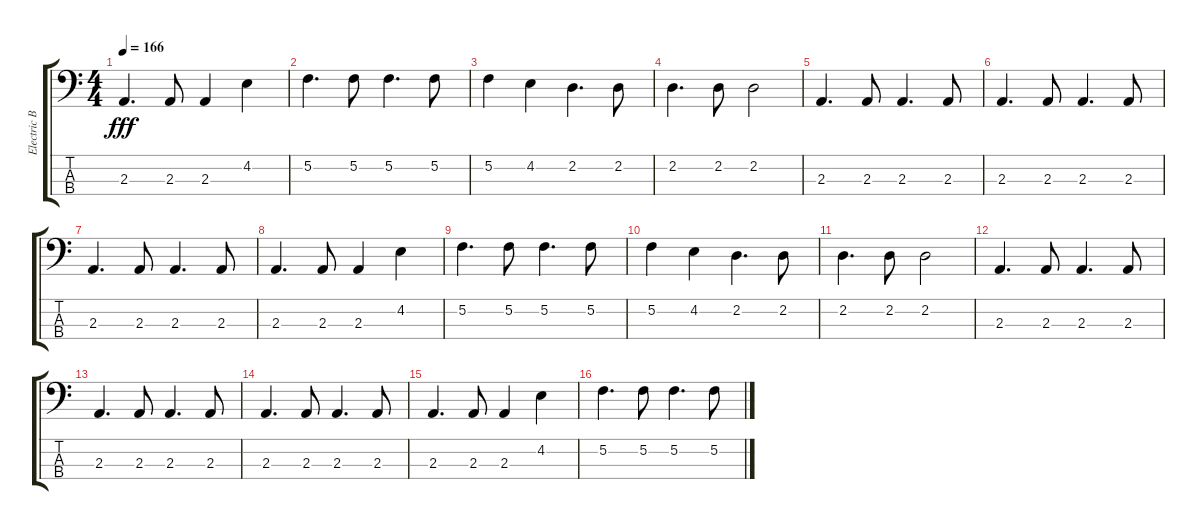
\track ("Electric Bass" "Electric B") {instrument electricbassfinger}
\staff {score tabs}
\tuning (F2 C2 G1 C1) {hide}
\ts (4 4)
\tempo 166
\clef f4
\ks c
2.3.4{d dy fff} 2.3.8 2.3.4 4.2.4 |
5.2.4{d} 5.2.8 5.2.4{d} 5.2.8 |
5.2.4 4.2.4 2.2.4{d} 2.2.8 |
2.2.4{d} 2.2.8 2.2.2 |
2.3.4{d} 2.3.8 2.3.4{d} 2.3.8 |
2.3.4{d} 2.3.8 2.3.4{d} 2.3.8 |
2.3.4{d} 2.3.8 2.3.4{d} 2.3.8 |
2.3.4{d} 2.3.8 2.3.4 4.2.4 |
5.2.4{d} 5.2.8 5.2.4{d} 5.2.8 |
5.2.4 4.2.4 2.2.4{d} 2.2.8 |
2.2.4{d} 2.2.8 2.2.2 |
2.3.4{d} 2.3.8 2.3.4{d} 2.3.8 |
2.3.4{d} 2.3.8 2.3.4{d} 2.3.8 |
2.3.4{d} 2.3.8 2.3.4{d} 2.3.8 |
2.3.4{d} 2.3.8 2.3.4 4.2.4 |
5.2.4{d} 5.2.8 5.2.4{d} 5.2.8
